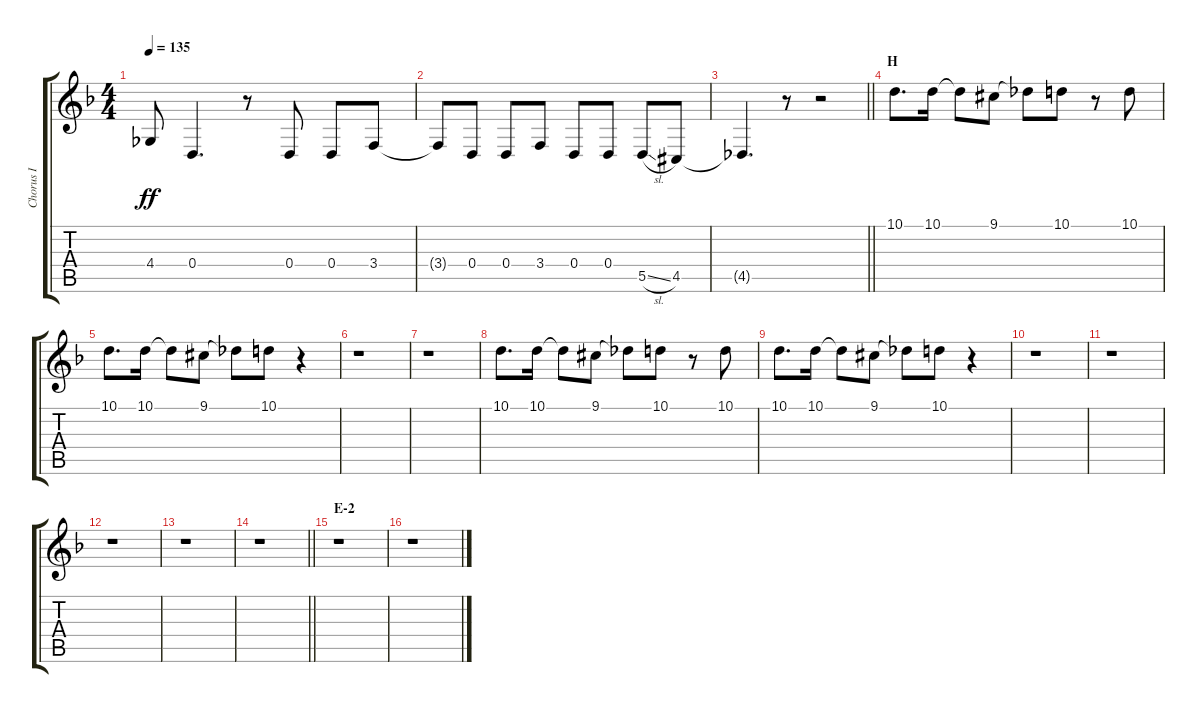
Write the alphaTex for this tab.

\track ("Chorus I" "Chorus I") {instrument voiceoohs}
\staff {score tabs}
\tuning (E4 B3 G3 D3 A2 E2) {hide}
\ts (4 4)
\tempo 135
\clef g2
\ks f
4.4{t}.8{dy ff} 0.4.4{d} r.8 0.4.8 0.4.8 3.4.8 |
3.4{t}.8 0.4.8 0.4.8 3.4.8 0.4.8 0.4.8 5.5{sl}.8 4.5{acc #}.8 |
\barLineRight lightlight
4.5{t}.4{d} r.8 r.2 |
\section ("" "H")
10.1.8{d} 10.1.16 10.1{t}.8 9.1{acc #}.8 9.1{t}.8 10.1.8 r.8 10.1.8 |
10.1.8{d} 10.1.16 10.1{t}.8 9.1{acc #}.8 9.1{t}.8 10.1.8 r.4 |
r.1 |
r.1 |
10.1.8{d} 10.1.16 10.1{t}.8 9.1{acc #}.8 9.1{t}.8 10.1.8 r.8 10.1.8 |
10.1.8{d} 10.1.16 10.1{t}.8 9.1{acc #}.8 9.1{t}.8 10.1.8 r.4 |
r.1 |
r.1 |
r.1 |
r.1 |
\barLineRight lightlight
r.1 |
\section ("" "E-2")
r.1 |
r.1
